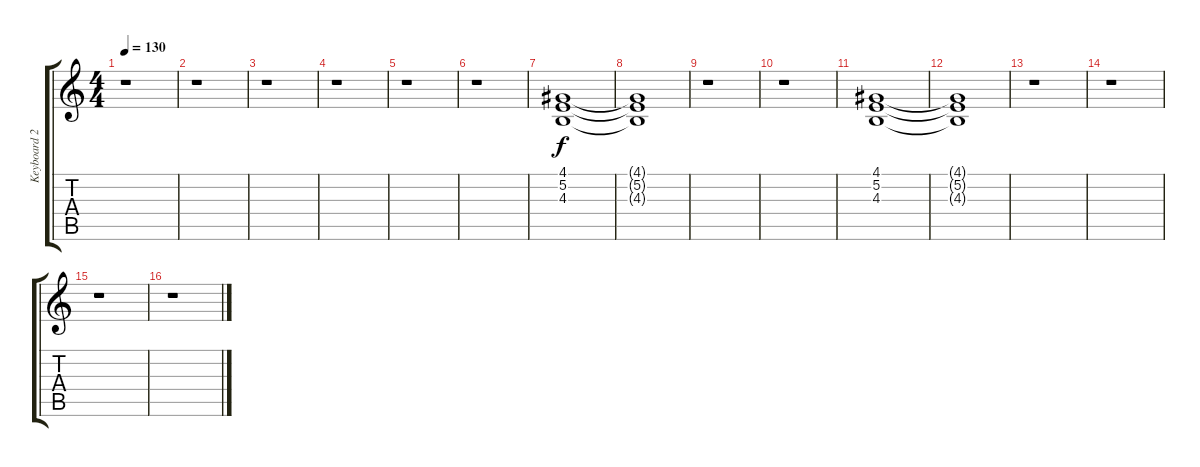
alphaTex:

\track ("Keyboard 2." "Keyboard 2") {instrument choiraahs}
\staff {score tabs}
\tuning (E4 B3 G3 D3 A2 E2) {hide}
\ts (4 4)
\tempo 130
\clef g2
\ks c
r.1{dy f} |
r.1 |
r.1 |
r.1 |
r.1 |
r.1 |
(4.1 5.2 4.3).1 |
(4.1{t} 5.2{t} 4.3{t}).1 |
r.1 |
r.1 |
(4.1 5.2 4.3).1 |
(4.1{t} 5.2{t} 4.3{t}).1 |
r.1 |
r.1 |
r.1 |
r.1
